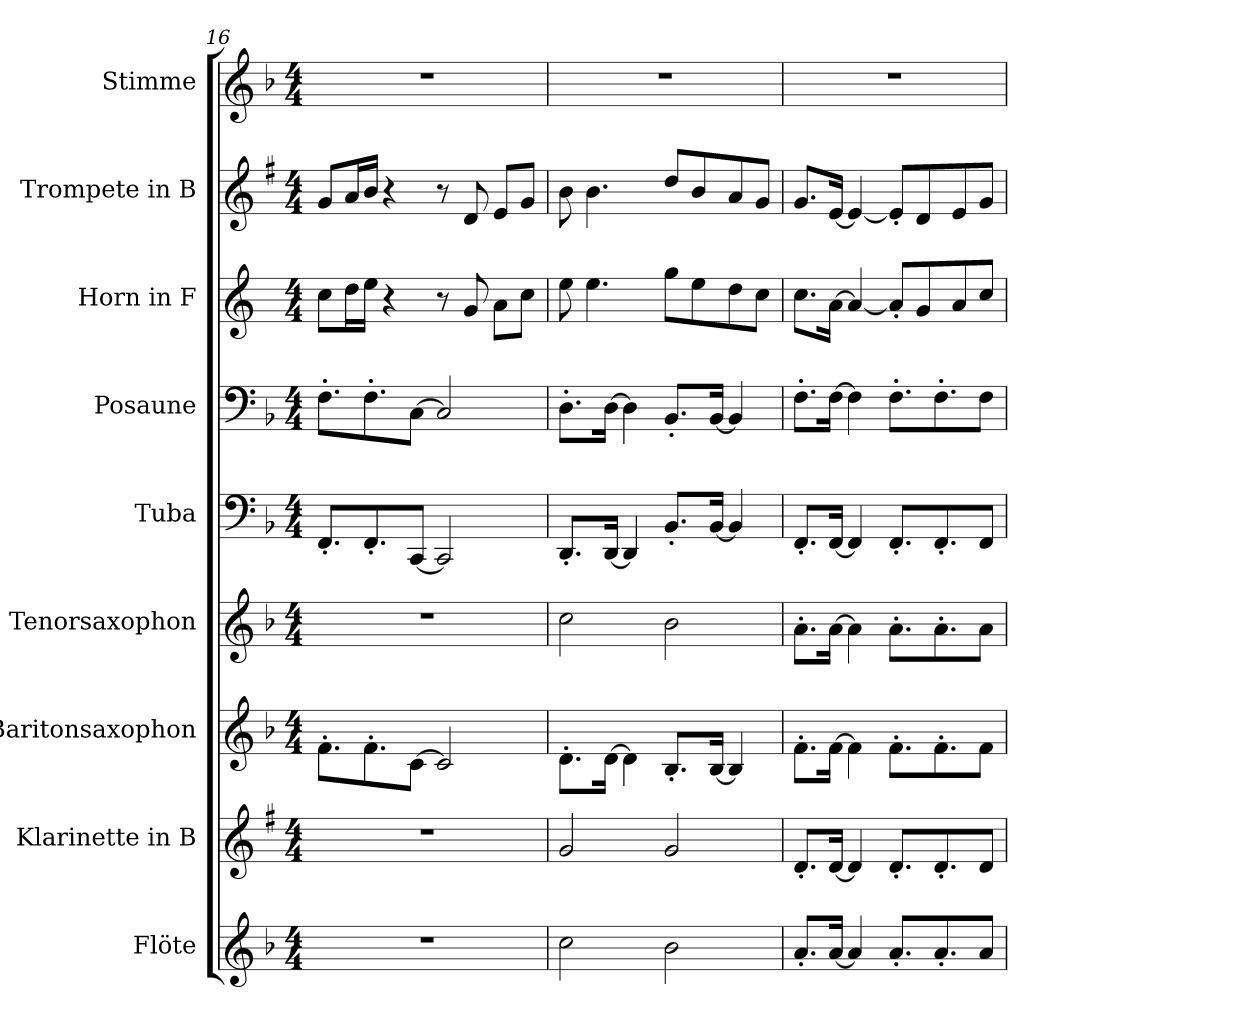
**kern	**kern	**kern	**kern	**kern	**kern	**kern	**kern	**kern
*part9	*part8	*part7	*part6	*part5	*part4	*part3	*part2	*part1
*staff9	*staff8	*staff7	*staff6	*staff5	*staff4	*staff3	*staff2	*staff1
*I"Flöte	*I"Klarinette in B	*I"Baritonsaxophon	*I"Tenorsaxophon	*I"Tuba	*I"Posaune	*I"Horn in F	*I"Trompete in B	*I"Stimme
*I'Fl.	*I'Kl.	*I'Bar. Sax.	*I'Ten. Sax.	*I'Tuba	*I'Pos.	*I'Hn.	*I'Trp.	*
*clefG2	*clefG2	*clefG2	*clefG2	*clefF4	*clefF4	*clefG2	*clefG2	*clefG2
*	*ITrd1c2	*ITrd12c21	*ITrd8c14	*	*	*ITrd4c7	*ITrd1c2	*
*k[b-]	*k[b-]	*k[b-]	*k[b-]	*k[b-]	*k[b-]	*k[b-]	*k[b-]	*k[b-]
*d:	*d:	*d:	*d:	*d:	*d:	*d:	*d:	*d:
*M4/4	*M4/4	*M4/4	*M4/4	*M4/4	*M4/4	*M4/4	*M4/4	*M4/4
=16	=16	=16	=16	=16	=16	=16	=16	=16
1r	1r	8.F'i\L	1r	8.FF'i/L	8.F'i\L	8fi\L	8fi/L	1r
.	.	.	.	.	.	16gi\L	16gi/L	.
.	.	8.F'i\	.	8.FF'i/	8.F'i\	16ai\JJ	16ai/JJ	.
.	.	.	.	.	.	4r	4r	.
.	.	[>8Ci\J	.	[<8CCi/J	[>8Ci\J	.	.	.
.	.	2Ci/]	.	2CCi/]	2Ci/]	8r	8r	.
.	.	.	.	.	.	8ci/	8ci/	.
.	.	.	.	.	.	8di\L	8di/L	.
.	.	.	.	.	.	8fi\J	8fi/J	.
!!LO:PB:g=z
=17	=17	=17	=17	=17	=17	=17	=17	=17
2cci\	2fi/	8.D'i\L	2ci\	8.DD'i/L	8.D'i\L	8ai\	8ai\	1r
.	.	.	.	.	.	4.ai\	4.ai\	.
.	.	[>16Di\Jk	.	[<16DDi/Jk	[>16Di\Jk	.	.	.
.	.	4Di\]	.	4DDi/]	4Di\]	.	.	.
2b-i\	2fi/	8.BB-'i/L	2B-i\	8.BB-'i/L	8.BB-'i/L	8cci\L	8cci/L	.
.	.	.	.	.	.	8ai\	8ai/	.
.	.	[<16BB-i/Jk	.	[<16BB-i/Jk	[<16BB-i/Jk	.	.	.
.	.	4BB-i/]	.	4BB-i/]	4BB-i/]	8gi\	8gi/	.
.	.	.	.	.	.	8fi\J	8fi/J	.
=18	=18	=18	=18	=18	=18	=18	=18	=18
8.a'i/L	8.c'i/L	8.F'i\L	8.A'i\L	8.FF'i/L	8.F'i\L	8.fi\L	8.fi/L	1r
[<16ai/Jk	[<16ci/Jk	[>16Fi\Jk	[>16Ai\Jk	[<16FFi/Jk	[>16Fi\Jk	[>16di\Jk	[<16di/Jk	.
4ai/]	4ci/]	4Fi\]	4Ai\]	4FFi/]	4Fi\]	4di/_>	4di/_<	.
8.a'i/L	8.c'i/L	8.F'i\L	8.A'i\L	8.FF'i/L	8.F'i\L	8d'i/L]	8d'i/L]	.
.	.	.	.	.	.	8ci/	8ci/	.
8.a'i/	8.c'i/	8.F'i\	8.A'i\	8.FF'i/	8.F'i\	.	.	.
.	.	.	.	.	.	8di/	8di/	.
8ai/J	8ci/J	8Fi\J	8Ai\J	8FFi/J	8Fi\J	8fi/J	8fi/J	.
=	=	=	=	=	=	=	=	=
*-	*-	*-	*-	*-	*-	*-	*-	*-
